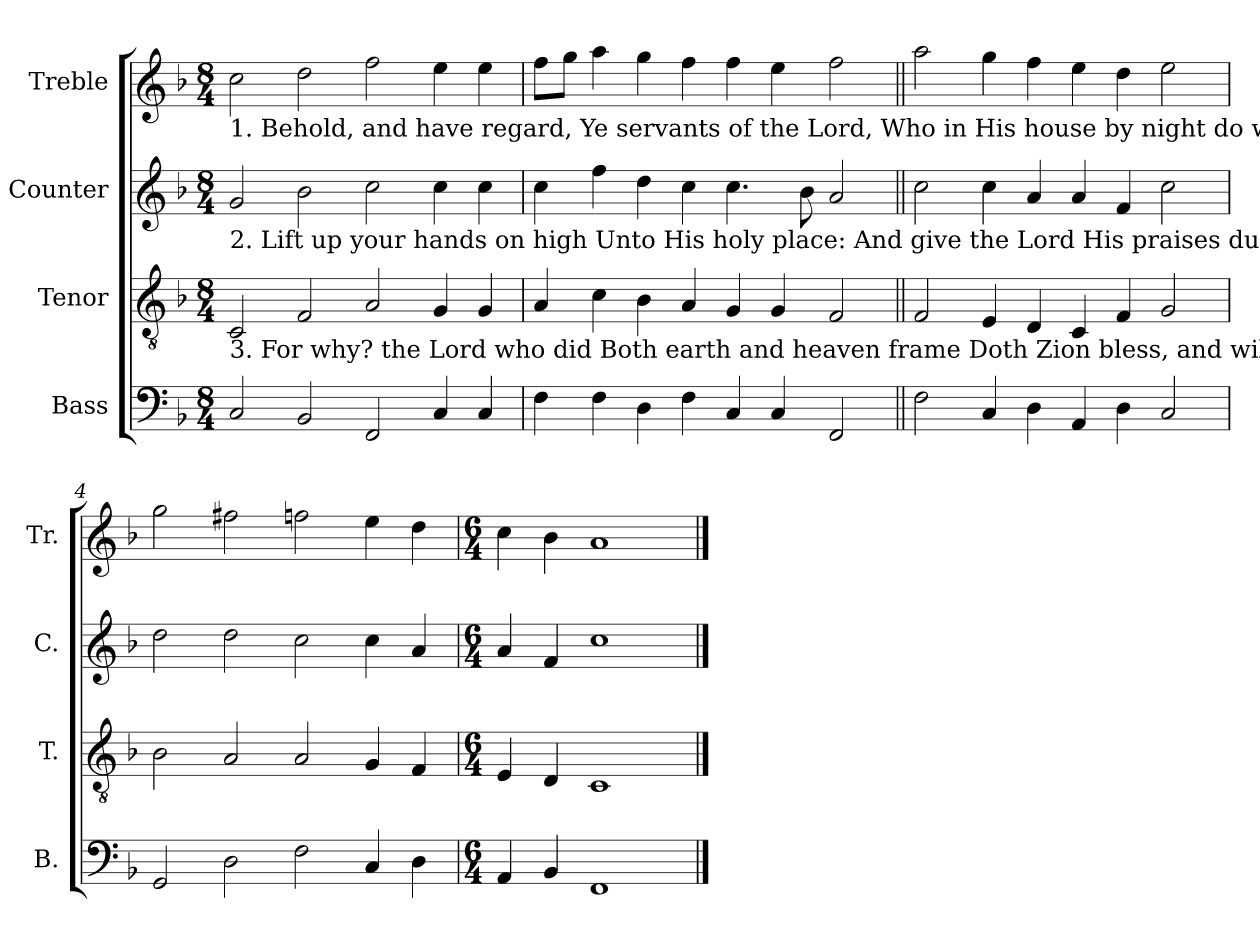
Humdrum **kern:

**kern	**kern	**kern	**kern
*part4	*part3	*part2	*part1
*staff4	*staff3	*staff2	*staff1
*I"Bass	*I"Tenor	*I"Counter	*I"Treble
*I'B.	*I'T.	*I'C.	*I'Tr.
*clefF4	*clefGv2	*clefG2	*clefG2
*k[b-]	*k[b-]	*k[b-]	*k[b-]
*M8/4	*M8/4	*M8/4	*M8/4
=1	=1	=1	=1
!	!	!	!LO:TX:b:t=1. Behold, and have regard,   Ye servants of the Lord,    Who in His house by night do watch,   Praise Him with one accord.
!	!	!LO:TX:b:t=2. Lift up your hands on high  Unto   His   holy   place&colon;    And  give  the  Lord  His praises  due,  His      benefits     embrace.	!
!	!LO:TX:b:t=3. For why? the Lord who did  Both earth and heaven frame Doth Zion bless, and will  conserve  For   evermore    the same.	!	!
2C/	2C/	2g/	2cc\
2BB-/	2F/	2b-\	2dd\
2FF/	2A/	2cc\	2ff\
4C/	4G/	4cc\	4ee\
4C/	4G/	4cc\	4ee\
=2	=2	=2	=2
4F\	4A/	4cc\	8ff\L
.	.	.	8gg\J
4F\	4c\	4ff\	4aa\
4D\	4B-\	4dd\	4gg\
4F\	4A/	4cc\	4ff\
4C/	4G/	4.cc\	4ff\
4C/	4G/	.	4ee\
.	.	8b-\	.
2FF/	2F/	2a/	2ff\
=3||	=3||	=3||	=3||
2F\	2F/	2cc\	2aa\
4C/	4E/	4cc\	4gg\
4D\	4D/	4a/	4ff\
4AA/	4C/	4a/	4ee\
4D\	4F/	4f/	4dd\
2C/	2G/	2cc\	2ee\
=4	=4	=4	=4
2GG/	2B-\	2dd\	2gg\
2D\	2A/	2dd\	2ff#X\
2F\	2A/	2cc\	2ffn\
4C/	4G/	4cc\	4ee\
4D\	4F/	4a/	4dd\
=5	=5	=5	=5
*M6/4	*M6/4	*M6/4	*M6/4
4AA/	4E/	4a/	4cc\
4BB-/	4D/	4f/	4b-\
1FF	1C	1cc	1a
==	==	==	==
*-	*-	*-	*-
